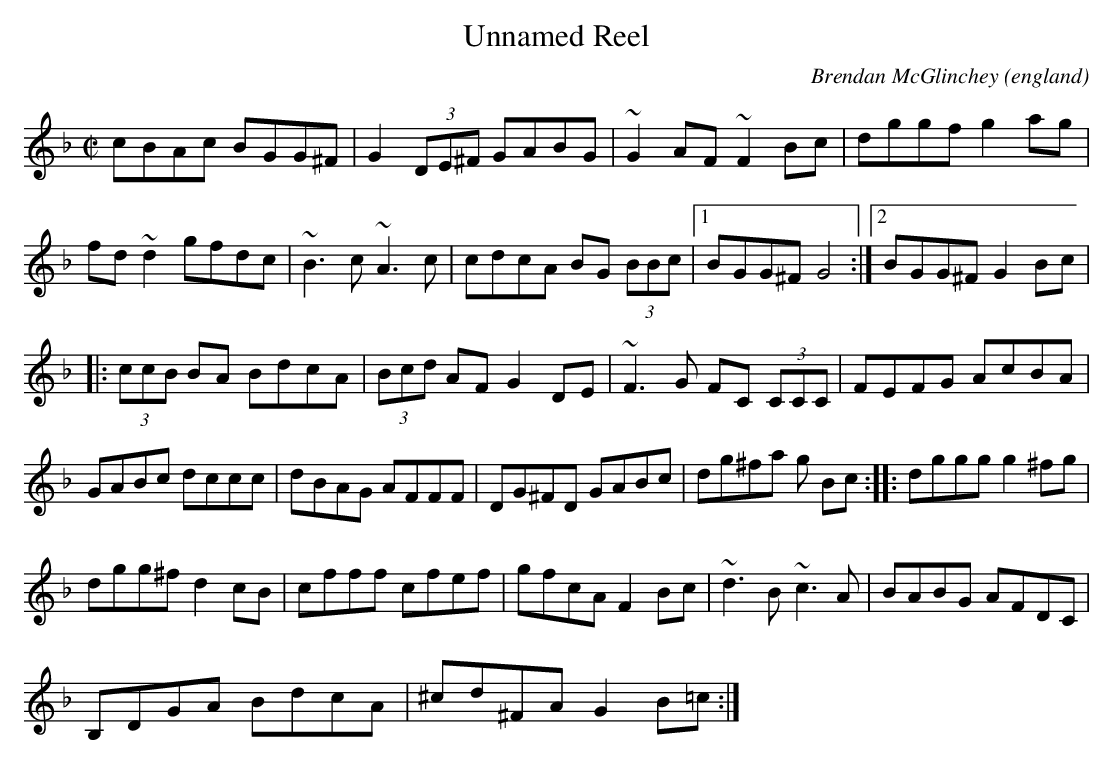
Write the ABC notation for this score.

X:1
T:Unnamed Reel
O:england
M:C|
L:1/8
C:Brendan McGlinchey
K:GDor
cBAc BGG^F | G2 (3DE^F GABG | ~G2 AF ~F2 Bc | dggf g2 ag |
fd ~d2 gfdc | ~B3c ~A3c | cdcA BG (3BBc |1 BGG^F G4 :|2 BGG^F G2 Bc |
|: (3ccB BA BdcA | (3Bcd AF G2 DE | ~F3G FC (3CCC | FEFG AcBA |
GABc dccc | dBAG AFFF | DG^FD GABc | dg^fa g Bc :: dggg g2 ^fg |
dgg^f d2 cB | cfff cfef | gfcA F2 Bc | ~d3B ~c3A | BABG AFDC |
B,DGA BdcA | ^cd^FA G2 B=c :|
